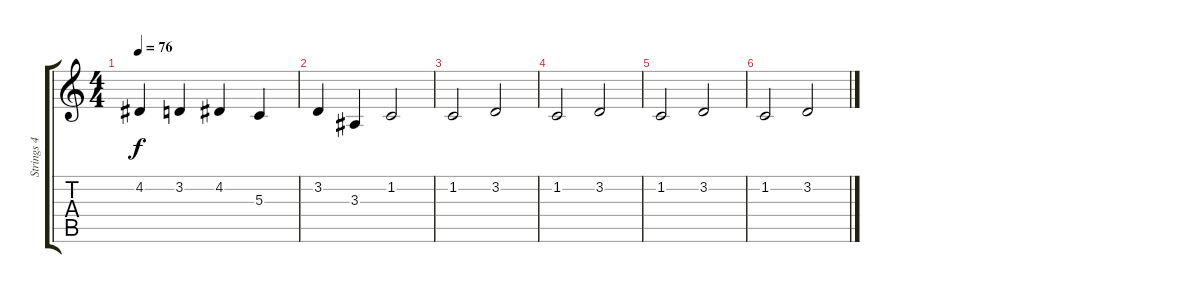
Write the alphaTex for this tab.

\track ("Strings 4 (Low)" "Strings 4 ") {instrument synthstrings2}
\staff {score tabs}
\tuning (E4 B3 G3 D3 A2 E2) {hide}
\ts (4 4)
\tempo 76
\clef g2
\ks c
4.2.4{dy f} 3.2.4 4.2.4 5.3.4 |
3.2.4 3.3.4 1.2.2 |
1.2.2 3.2.2 |
1.2.2 3.2.2 |
1.2.2 3.2.2 |
1.2.2 3.2.2
